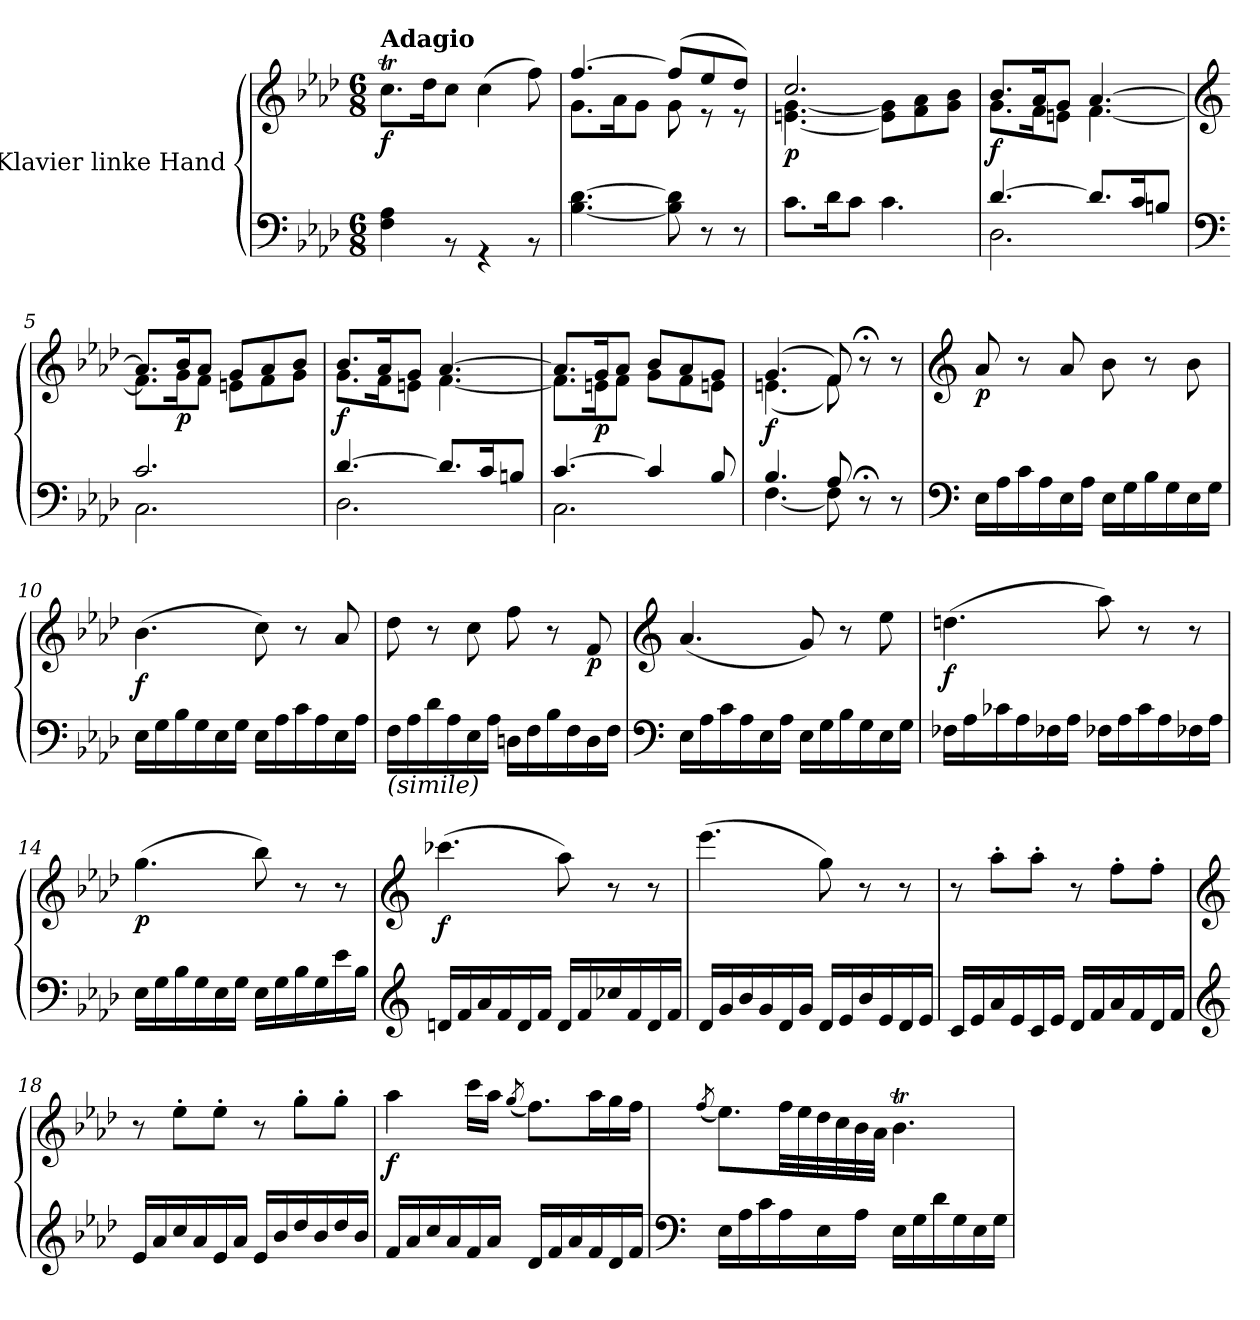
**kern	**kern	**dynam
*part1	*part1	*part1
*staff2	*staff1	*staff1/2
*I"Klavier linke Hand	*	*
*clefF4	*clefG2	*
*k[b-e-a-d-]	*k[b-e-a-d-]	*
*M6/8	*M6/8	*
=1	=1	=1
*^	*	*
!	!	!LO:TX:a:B:t=Adagio	!
!	!	!	!LO:DY:b
2.ryy	4F\ 4A-\	8.cct\L	f
.	.	16dd-\K	.
.	8r	8cc\J	.
.	4r	(4cc\	.
.	8r	8ff\)	.
*v	*v	*	*
=2	=2	=2
*	*^	*
[4.B-\ [4.d-\	[4.ff/	8.g\L	.
.	.	16a-\K	.
.	.	8g\J	.
8B-\] 8d-\]	(8ff/L]	8g\	.
8r	8ee-/	8r	.
8r	8dd-/J)	8r	.
=3	=3	=3	=3
*^	*	*	*
!	!	!	!	!LO:DY:b
2.ryy	8.c\L	2.cc/	[4.en\ [4.g\	p
.	16d-\K	.	.	.
.	8c\J	.	.	.
.	4.c\	.	8e\] 8g\]L	.
.	.	.	8f\ 8a-\	.
.	.	.	8g\ 8b-\J	.
=4	=4	=4	=4	=4
!	!	!	!	!LO:DY:b
[4.d-/	2.D-\	8.b-/L	8.g\L	f
.	.	16a-/K	16f\K	.
.	.	8g/J	8en\J	.
8.d-/L]	.	[4.a-/	[4.f\	.
16c/K	.	.	.	.
8Bn/J	.	.	.	.
!!LO:LB:g=z	!!
=5	=5	=5	=5	=5
*clefF4	*	*clefG2	*	*
2.c/	2.C\	8.a-/L]	8.f\L]	.
!	!	!	!	!LO:DY:b
.	.	16b-/K	16g\K	p
.	.	8a-/J	8f\J	.
.	.	8g/L	8en\L	.
.	.	8a-/	8f\	.
.	.	8b-/J	8g\J	.
=6	=6	=6	=6	=6
!	!	!	!	!LO:DY:b
[4.d-/	2.D-\	8.b-/L	8.g\L	f
.	.	16a-/K	16f\K	.
.	.	8g/J	8en\J	.
8.d-/L]	.	[4.a-/	[4.f\	.
16c/K	.	.	.	.
8Bn/J	.	.	.	.
=7	=7	=7	=7	=7
[4.c/	2.C\	8.a-/L]	8.f\L]	.
!	!	!	!	!LO:DY:b
.	.	16g/K	16en\K	p
.	.	8a-/J	8f\J	.
4c/]	.	8b-/L	8g\L	.
.	.	8a-/	8f\	.
8B-/	.	8g/J	8en\J	.
=8	=8	=8	=8	=8
!	!	!	!	!LO:DY:b
4.B-/	[4.F\	(4.g/	(4.en\	f
8A-/	8F\]	8f/)	8f\)	.
8r;<	4ryy	8r;<	4ryy	.
8r	.	8r	.	.
*v	*v	*	*	*
*	*v	*v	*
!!LO:LB:g=z
=9	=9	=9
*clefF4	*clefG2	*
!	!	!LO:DY:b
16E-\LL	8a-/	p
16A-\	.	.
16c\	8r	.
16A-\	.	.
16E-\	8a-/	.
16A-\JJ	.	.
16E-\LL	8b-\	.
16G\	.	.
16B-\	8r	.
16G\	.	.
16E-\	8b-\	.
16G\JJ	.	.
=10	=10	=10
!	!	!LO:DY:b
16E-\LL	(4.b-\	f
16G\	.	.
16B-\	.	.
16G\	.	.
16E-\	.	.
16G\JJ	.	.
16E-\LL	8cc\)	.
16A-\	.	.
16c\	8r	.
16A-\	.	.
16E-\	8a-/	.
16A-\JJ	.	.
!!LO:LB:g=z
=11	=11	=11
!LO:TX:b:i:t=(simile)	!	!
16F\LL	8dd-\	.
16A-\	.	.
16d-\	8r	.
16A-\	.	.
16E-\	8cc\	.
16A-\JJ	.	.
16Dn\LL	8ff\	.
16F\	.	.
16B-\	8r	.
16F\	.	.
!	!	!LO:DY:b
16D\	8f/	p
16F\JJ	.	.
!!LO:LB:g=z
=12	=12	=12
*clefF4	*clefG2	*
16E-\LL	(4.a-/	.
16A-\	.	.
16c\	.	.
16A-\	.	.
16E-\	.	.
16A-\JJ	.	.
16E-\LL	8g/)	.
16G\	.	.
16B-\	8r	.
16G\	.	.
16E-\	8ee-\	.
16G\JJ	.	.
=13	=13	=13
!	!	!LO:DY:b
16F-X\LL	(4.ddn\	f
16A-\	.	.
16c-X\	.	.
16A-\	.	.
16F-X\	.	.
16A-\JJ	.	.
16F-X\LL	8aa-\)	.
16A-\	.	.
16c-\	8r	.
16A-\	.	.
16F-X\	8r	.
16A-\JJ	.	.
!!LO:LB:g=z
=14	=14	=14
!	!	!LO:DY:b
16E-\LL	(4.gg\	p
16G\	.	.
16B-\	.	.
16G\	.	.
16E-\	.	.
16G\JJ	.	.
16E-\LL	8bb-\)	.
16G\	.	.
16B-\	8r	.
16G\	.	.
16e-\	8r	.
16B-\JJ	.	.
!!LO:PB:g=z
=15	=15	=15
*clefG2	*clefG2	*
!	!	!LO:DY:b
16dn/LL	(4.ccc-X\	f
16f/	.	.
16a-/	.	.
16f/	.	.
16d/	.	.
16f/JJ	.	.
16d/LL	8aa-\)	.
16f/	.	.
16cc-X/	8r	.
16f/	.	.
16d/	8r	.
16f/JJ	.	.
=16	=16	=16
16d-/LL	(4.eee-\	.
16g/	.	.
16b-/	.	.
16g/	.	.
16d-/	.	.
16g/JJ	.	.
16d-/LL	8gg\)	.
16e-/	.	.
16b-/	8r	.
16e-/	.	.
16d-/	8r	.
16e-/JJ	.	.
!!LO:LB:g=z
=17	=17	=17
16c/LL	8r	.
16e-/	.	.
16a-/	8aa-'\L	.
16e-/	.	.
16c/	8aa-'\J	.
16e-/JJ	.	.
16d-/LL	8r	.
16f/	.	.
16a-/	8ff'\L	.
16f/	.	.
16d-/	8ff'\J	.
16f/JJ	.	.
!!LO:LB:g=z
=18	=18	=18
*clefG2	*clefG2	*
16e-/LL	8r	.
16a-/	.	.
16cc/	8ee-'\L	.
16a-/	.	.
16e-/	8ee-'\J	.
16a-/JJ	.	.
16e-/LL	8r	.
16b-/	.	.
16dd-/	8gg'\L	.
16b-/	.	.
16dd-/	8gg'\J	.
16b-/JJ	.	.
=19	=19	=19
!	!	!LO:DY:b
16f/LL	4aa-\	f
16a-/	.	.
16cc/	.	.
16a-/	.	.
16f/	16ccc\LL	.
16a-/JJ	16aa-\JJ	.
.	(8qgg/	.
16d-/LL	8.ff\L)	.
16f/	.	.
16a-/	.	.
16f/	16aa-\L	.
16d-/	16gg\	.
16f/JJ	16ff\JJ	.
!!LO:LB:g=z
=20	=20	=20
*clefF4	*	*
.	(8qff/	.
16E-\LL	8.ee-\L)	.
16A-\	.	.
16c\	.	.
16A-\	32ff\LL	.
.	32ee-\	.
16E-\	32dd-\	.
.	32cc\	.
16A-\JJ	32b-\	.
.	32a-\JJJ	.
16E-\LL	4.b-T\	.
16G\	.	.
16d-\	.	.
16G\	.	.
16E-\	.	.
16G\JJ	.	.
=	=	=
*-	*-	*-
